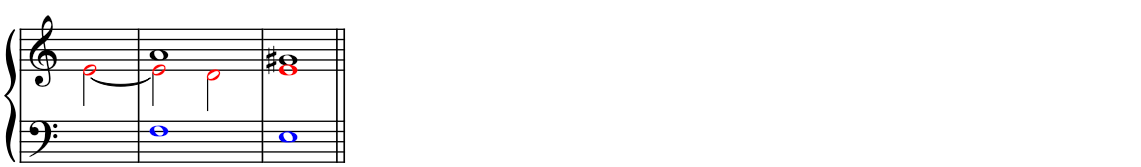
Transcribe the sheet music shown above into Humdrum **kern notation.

**kern	**kern
*part1	*part1
*staff2	*staff1
*I"Midi_1	*
!!LO:PB:g=z
*clefF4	*clefG2
*k[]	*k[]
*M4/4	*M4/4
*met(c)	*met(c)
=14	=14
*	*^
2ryy	2ryy	[2ei\
=15	=15	=15
1Fj	1a	2ei\]
.	.	2di\
=16	=16	=16
1Ej	1g#X	1ei
*	*v	*v
=||	=||
*-	*-
